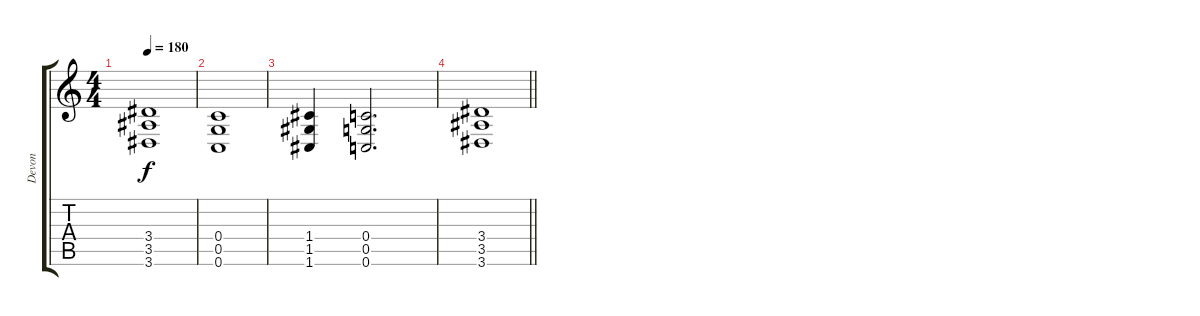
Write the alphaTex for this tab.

\track ("Devon" "Devon") {instrument distortionguitar}
\staff {score tabs}
\tuning (D4 A3 F3 C3 G2 C2) {hide}
\ts (4 4)
\tempo 180
\clef g2
\ks c
(3.4 3.5 3.6).1{dy f} |
(0.4 0.5 0.6).1 |
(1.4 1.5 1.6).4 (0.4 0.5 0.6).2{d} |
\barLineRight lightlight
(3.4 3.5 3.6).1
